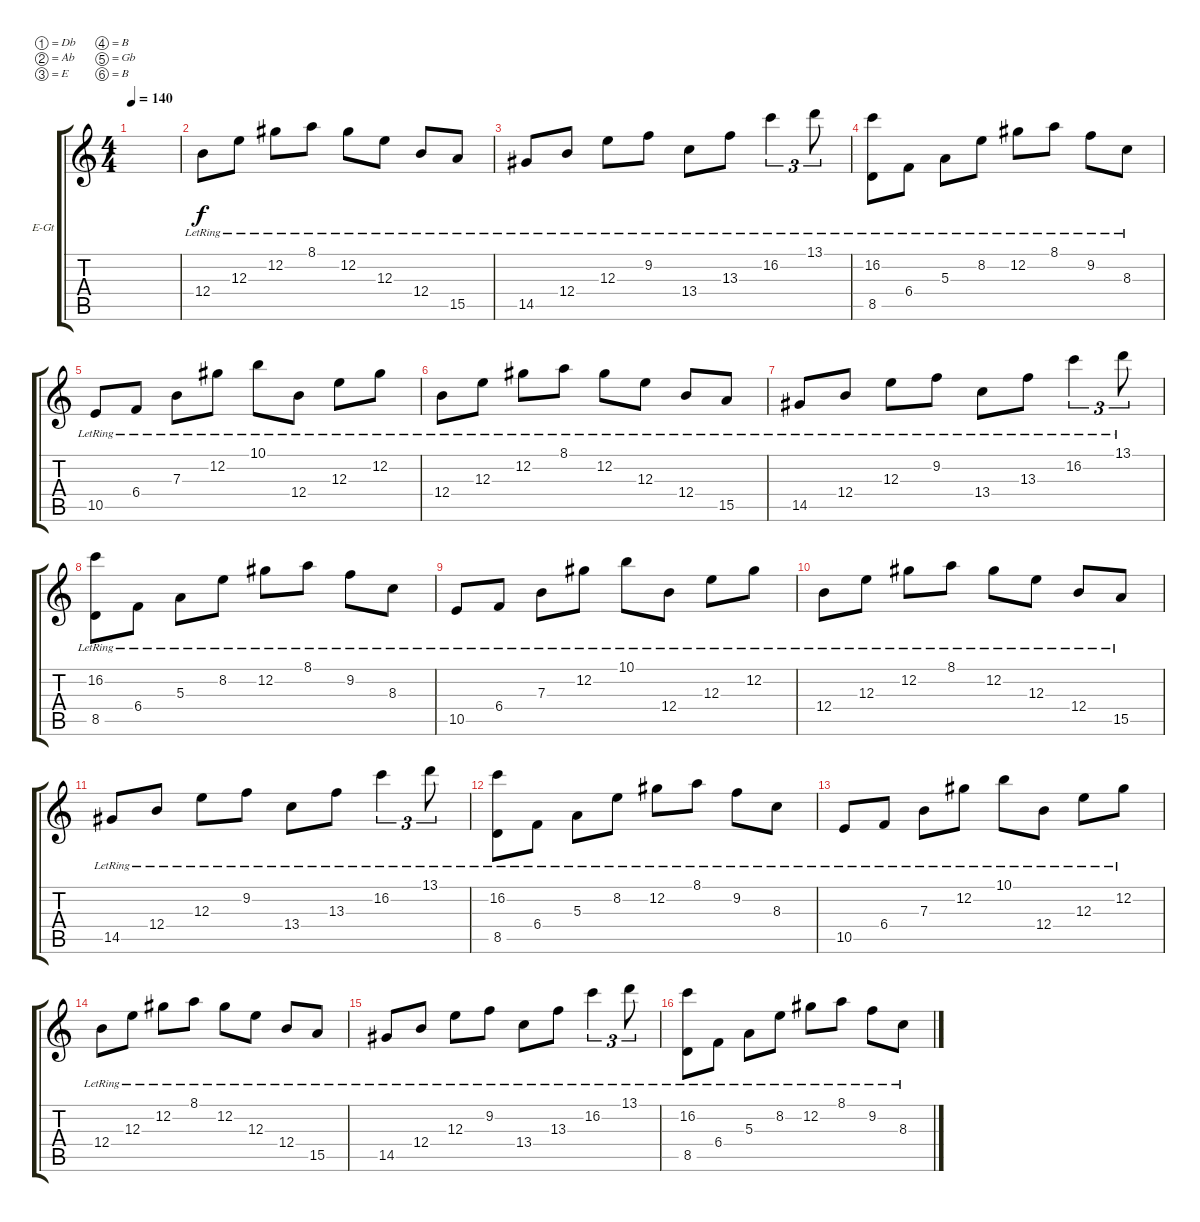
\defaultSystemsLayout 4
\bracketExtendMode groupsimilarinstruments
\firstSystemTrackNameOrientation horizontal
\otherSystemsTrackNameOrientation horizontal
\track ("Electric Guitar" "E-Gt") {instrument electricguitarclean}
\staff {score tabs}
\tuning (Db4 Ab3 E3 B2 Gb2 B1)
\ts (4 4)
\tempo 140
\clef g2
\ks c
|
12.4{lr}.8 12.3{lr}.8 12.2{lr}.8 8.1{lr}.8 12.2{lr}.8 12.3{lr}.8 12.4{lr}.8 15.5{lr}.8 |
14.5{lr}.8 12.4{lr}.8 12.3{lr}.8 9.2{lr}.8 13.4{lr}.8 13.3{lr}.8 16.2{lr}.4{tu (3 2)} 13.1{lr}.8{tu (3 2)} |
(8.5{lr} 16.2).8 6.4{lr}.8 5.3{lr}.8 8.2{lr}.8 12.2{lr}.8 8.1{lr}.8 9.2{lr}.8 8.3{lr}.8 |
10.5{lr}.8 6.4{lr}.8 7.3{lr}.8 12.2{lr}.8 10.1{lr}.8 12.4{lr}.8 12.3{lr}.8 12.2{lr}.8 |
12.4{lr}.8 12.3{lr}.8 12.2{lr}.8 8.1{lr}.8 12.2{lr}.8 12.3{lr}.8 12.4{lr}.8 15.5{lr}.8 |
14.5{lr}.8 12.4{lr}.8 12.3{lr}.8 9.2{lr}.8 13.4{lr}.8 13.3{lr}.8 16.2{lr}.4{tu (3 2)} 13.1{lr}.8{tu (3 2)} |
(8.5{lr} 16.2).8 6.4{lr}.8 5.3{lr}.8 8.2{lr}.8 12.2{lr}.8 8.1{lr}.8 9.2{lr}.8 8.3{lr}.8 |
10.5{lr}.8 6.4{lr}.8 7.3{lr}.8 12.2{lr}.8 10.1{lr}.8 12.4{lr}.8 12.3{lr}.8 12.2{lr}.8 |
12.4{lr}.8 12.3{lr}.8 12.2{lr}.8 8.1{lr}.8 12.2{lr}.8 12.3{lr}.8 12.4{lr}.8 15.5{lr}.8 |
14.5{lr}.8 12.4{lr}.8 12.3{lr}.8 9.2{lr}.8 13.4{lr}.8 13.3{lr}.8 16.2{lr}.4{tu (3 2)} 13.1{lr}.8{tu (3 2)} |
(8.5{lr} 16.2).8 6.4{lr}.8 5.3{lr}.8 8.2{lr}.8 12.2{lr}.8 8.1{lr}.8 9.2{lr}.8 8.3{lr}.8 |
10.5{lr}.8 6.4{lr}.8 7.3{lr}.8 12.2{lr}.8 10.1{lr}.8 12.4{lr}.8 12.3{lr}.8 12.2{lr}.8 |
12.4{lr}.8 12.3{lr}.8 12.2{lr}.8 8.1{lr}.8 12.2{lr}.8 12.3{lr}.8 12.4{lr}.8 15.5{lr}.8 |
14.5{lr}.8 12.4{lr}.8 12.3{lr}.8 9.2{lr}.8 13.4{lr}.8 13.3{lr}.8 16.2{lr}.4{tu (3 2)} 13.1{lr}.8{tu (3 2)} |
(8.5{lr} 16.2).8 6.4{lr}.8 5.3{lr}.8 8.2{lr}.8 12.2{lr}.8 8.1{lr}.8 9.2{lr}.8 8.3{lr}.8
